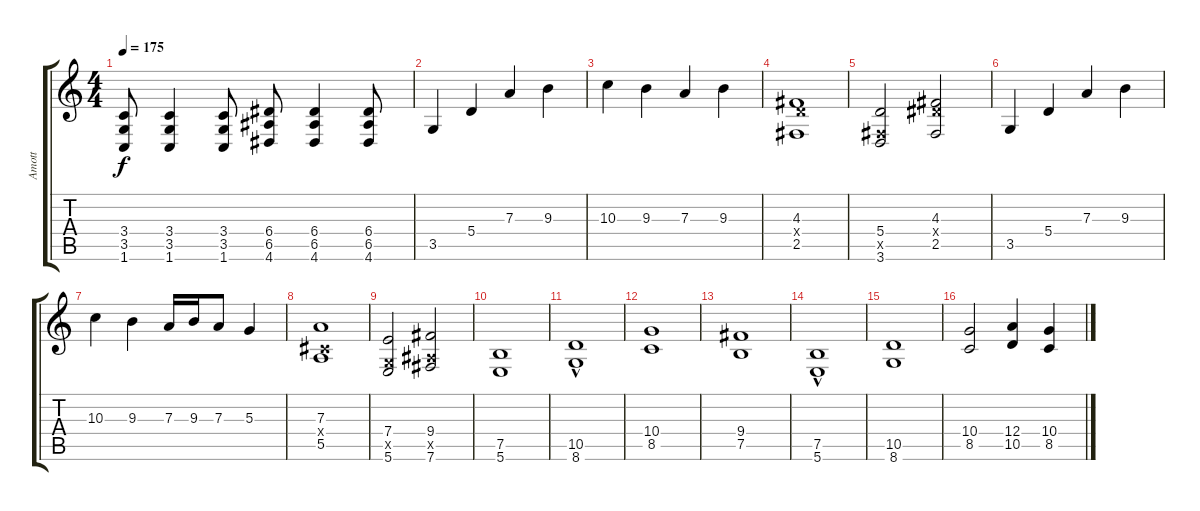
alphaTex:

\track ("Amott" "Amott") {instrument distortionguitar}
\staff {score tabs}
\tuning (B3 Gb3 D3 A2 E2 B1) {hide}
\ts (4 4)
\tempo 175
\clef g2
\ks c
(3.4 3.5 1.6).8{dy f} (3.4 3.5 1.6).4 (3.4 3.5 1.6).8 (6.4 6.5 4.6).8 (6.4 6.5 4.6).4 (6.4 6.5 4.6).8 |
3.5.4 5.4.4 7.3.4 9.3.4 |
10.3.4 9.3.4 7.3.4 9.3.4 |
(4.3 5.4{x} 2.5).1 |
(5.4 2.5{x} 3.6).2 (4.3 6.4{x} 2.5).2 |
3.5.4 5.4.4 7.3.4 9.3.4 |
10.3.4 9.3.4 7.3.16 9.3.16 7.3.8 5.3.4 |
(7.3 4.4{x} 5.5).1 |
(7.4 3.5{x} 5.6).2 (9.4 6.5{x} 7.6).2 |
(7.5 5.6).1 |
(10.5 8.6{hac}).1 |
(10.4 8.5).1 |
(9.4 7.5).1 |
(7.5{hac} 5.6).1 |
(10.5 8.6).1 |
(10.4 8.5).2 (12.4 10.5).4 (10.4 8.5).4
